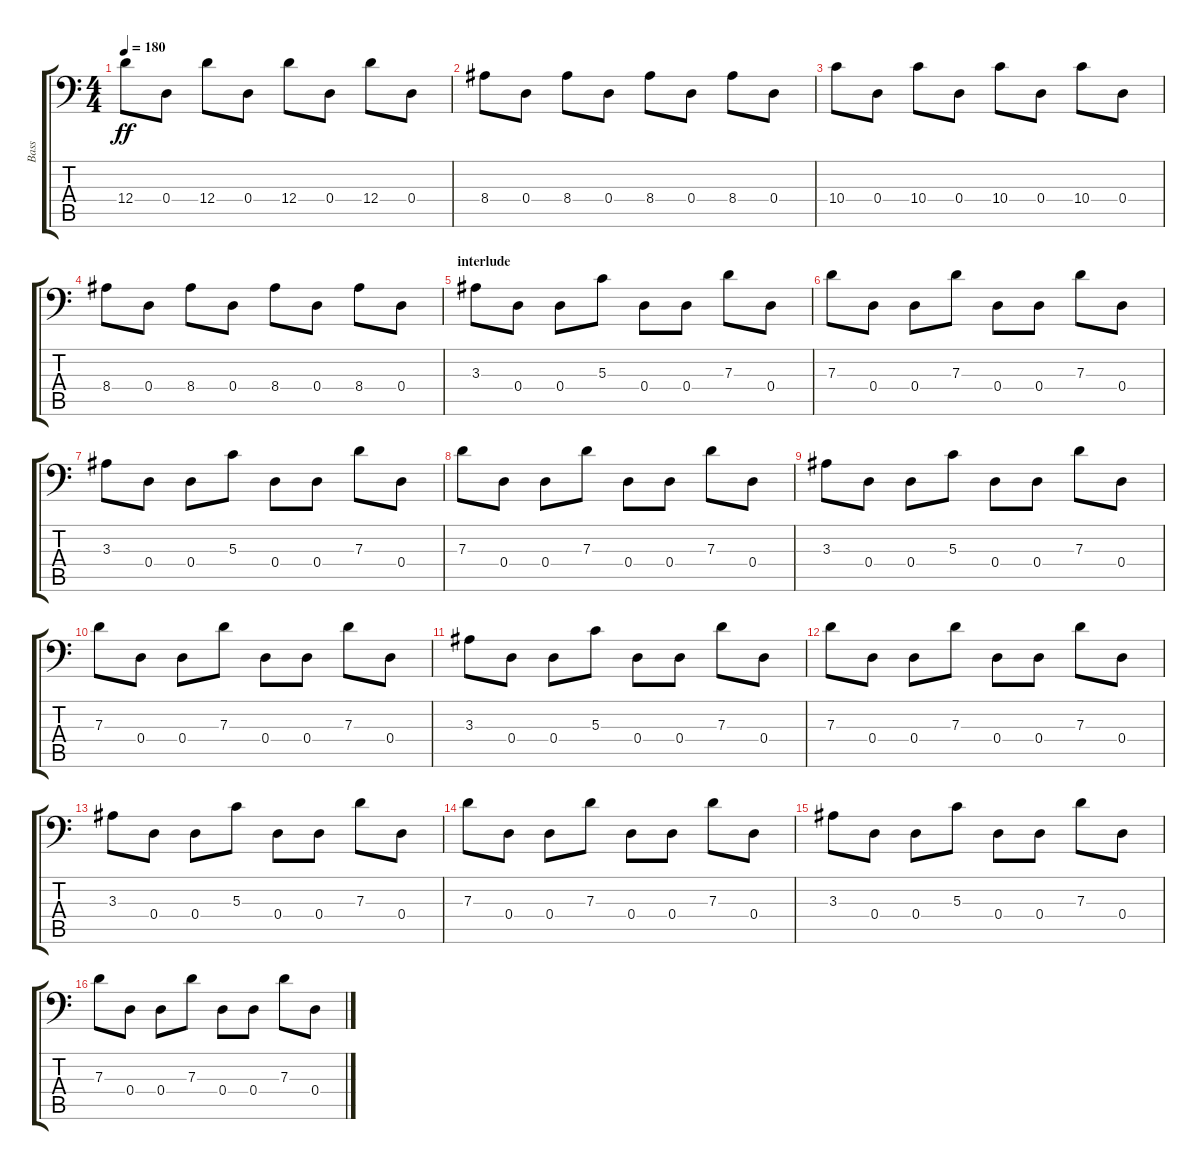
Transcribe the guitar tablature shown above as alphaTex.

\track ("Bass" "Bass") {instrument electricbassfinger}
\staff {score tabs}
\tuning (E3 B2 G2 D2 A1 E1) {hide}
\ts (4 4)
\tempo 180
\clef f4
\ks c
12.4.8{dy ff} 0.4.8 12.4.8 0.4.8 12.4.8 0.4.8 12.4.8 0.4.8 |
8.4.8 0.4.8 8.4.8 0.4.8 8.4.8 0.4.8 8.4.8 0.4.8 |
10.4.8 0.4.8 10.4.8 0.4.8 10.4.8 0.4.8 10.4.8 0.4.8 |
8.4.8 0.4.8 8.4.8 0.4.8 8.4.8 0.4.8 8.4.8 0.4.8 |
\section ("" "interlude")
3.3.8 0.4.8 0.4.8 5.3.8 0.4.8 0.4.8 7.3.8 0.4.8 |
7.3.8 0.4.8 0.4.8 7.3.8 0.4.8 0.4.8 7.3.8 0.4.8 |
3.3.8 0.4.8 0.4.8 5.3.8 0.4.8 0.4.8 7.3.8 0.4.8 |
7.3.8 0.4.8 0.4.8 7.3.8 0.4.8 0.4.8 7.3.8 0.4.8 |
3.3.8 0.4.8 0.4.8 5.3.8 0.4.8 0.4.8 7.3.8 0.4.8 |
7.3.8 0.4.8 0.4.8 7.3.8 0.4.8 0.4.8 7.3.8 0.4.8 |
3.3.8 0.4.8 0.4.8 5.3.8 0.4.8 0.4.8 7.3.8 0.4.8 |
7.3.8 0.4.8 0.4.8 7.3.8 0.4.8 0.4.8 7.3.8 0.4.8 |
3.3.8 0.4.8 0.4.8 5.3.8 0.4.8 0.4.8 7.3.8 0.4.8 |
7.3.8 0.4.8 0.4.8 7.3.8 0.4.8 0.4.8 7.3.8 0.4.8 |
3.3.8 0.4.8 0.4.8 5.3.8 0.4.8 0.4.8 7.3.8 0.4.8 |
7.3.8 0.4.8 0.4.8 7.3.8 0.4.8 0.4.8 7.3.8 0.4.8
